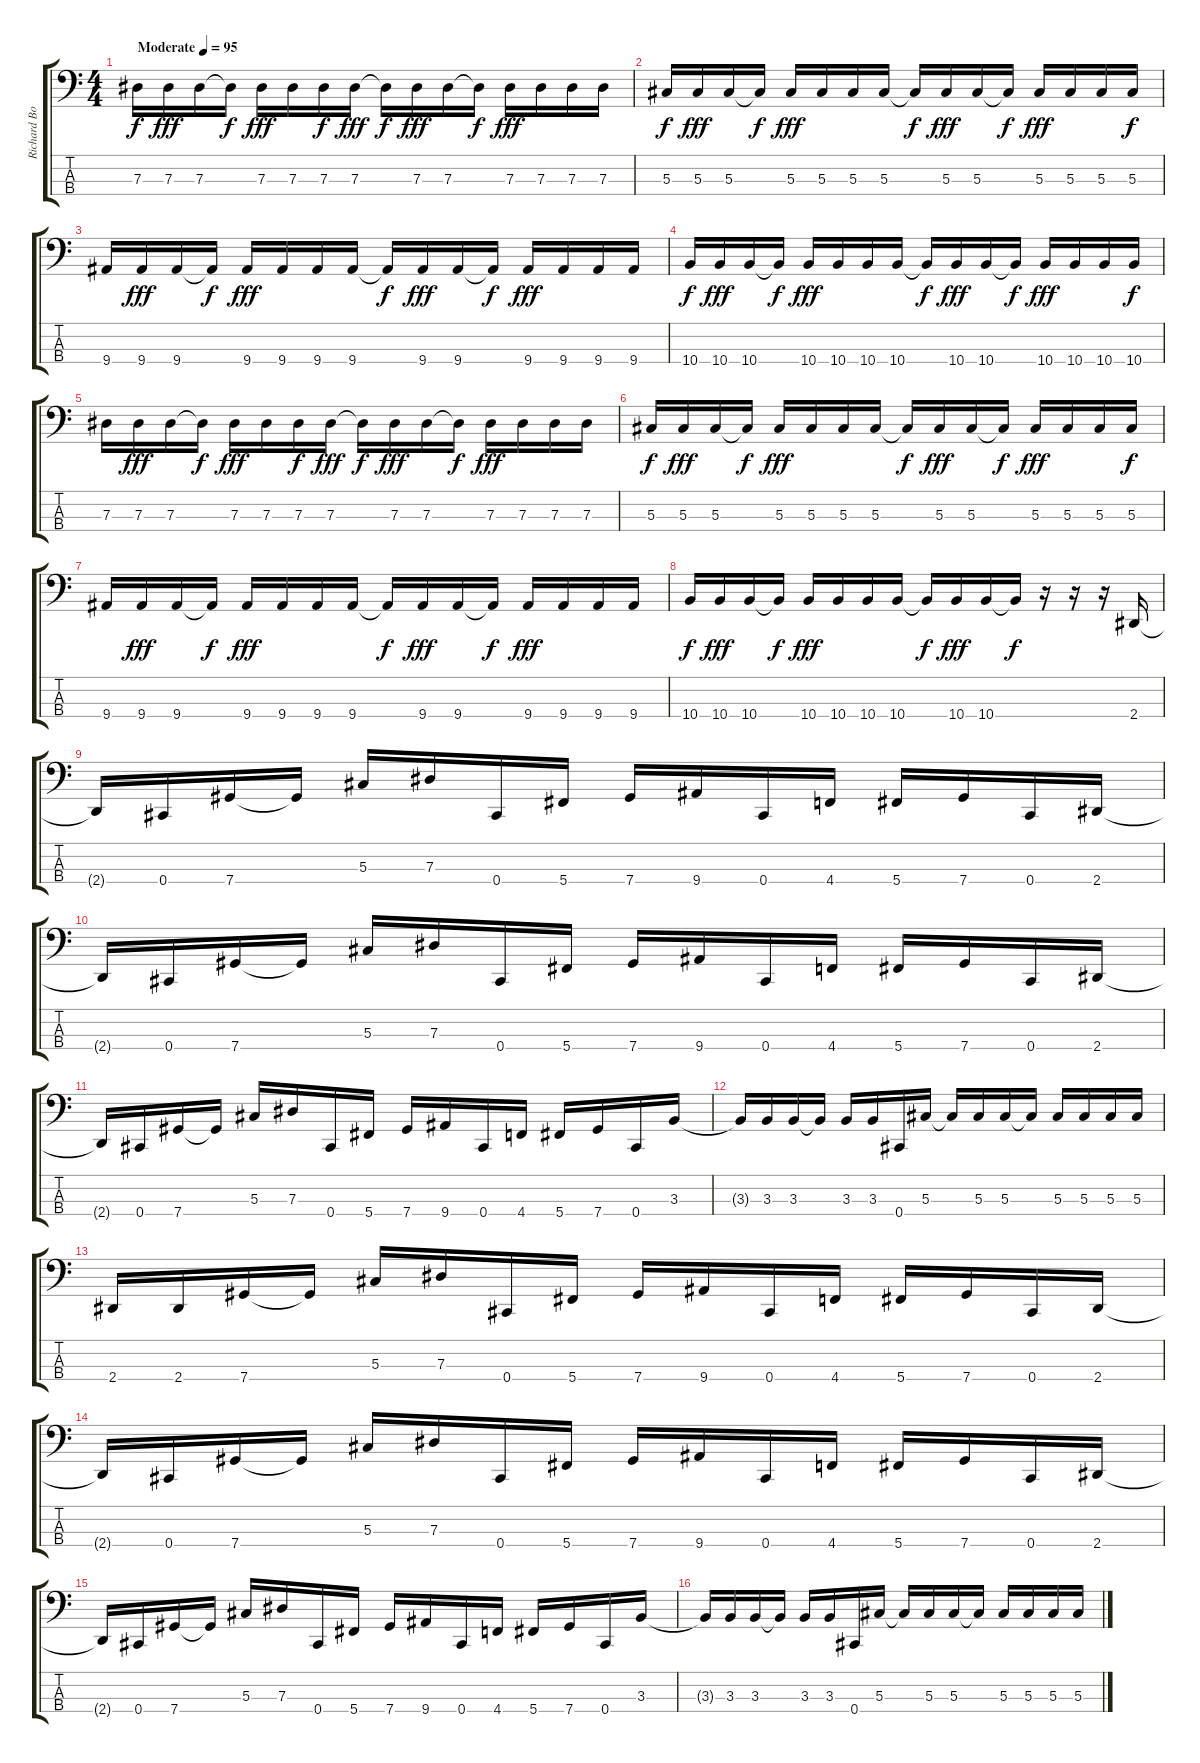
\track ("Richard Boucher" "Richard Bo") {instrument electricbassfinger}
\staff {score tabs}
\tuning (Gb2 Db2 Ab1 Db1) {hide}
\ts (4 4)
\tempo (95 "Moderate")
\clef f4
\ks c
7.3.16{dy f instrument electricbassfinger} 7.3.16{dy fff} 7.3.16 7.3{t}.16{dy f} 7.3.16{dy fff} 7.3.16 7.3.16{dy f} 7.3.16{dy fff} 7.3{t}.16{dy f} 7.3.16{dy fff} 7.3.16 7.3{t}.16{dy f} 7.3.16{dy fff} 7.3.16 7.3.16 7.3.16 |
5.3.16{dy f} 5.3.16{dy fff} 5.3.16 5.3{t}.16{dy f} 5.3.16{dy fff} 5.3.16 5.3.16 5.3.16 5.3{t}.16{dy f} 5.3.16{dy fff} 5.3.16 5.3{t}.16{dy f} 5.3.16{dy fff} 5.3.16 5.3.16 5.3.16{dy f} |
9.4.16 9.4.16{dy fff} 9.4.16 9.4{t}.16{dy f} 9.4.16{dy fff} 9.4.16 9.4.16 9.4.16 9.4{t}.16{dy f} 9.4.16{dy fff} 9.4.16 9.4{t}.16{dy f} 9.4.16{dy fff} 9.4.16 9.4.16 9.4.16 |
10.4.16{dy f} 10.4.16{dy fff} 10.4.16 10.4{t}.16{dy f} 10.4.16{dy fff} 10.4.16 10.4.16 10.4.16 10.4{t}.16{dy f} 10.4.16{dy fff} 10.4.16 10.4{t}.16{dy f} 10.4.16{dy fff} 10.4.16 10.4.16 10.4.16{dy f} |
7.3.16 7.3.16{dy fff} 7.3.16 7.3{t}.16{dy f} 7.3.16{dy fff} 7.3.16 7.3.16{dy f} 7.3.16{dy fff} 7.3{t}.16{dy f} 7.3.16{dy fff} 7.3.16 7.3{t}.16{dy f} 7.3.16{dy fff} 7.3.16 7.3.16 7.3.16 |
5.3.16{dy f} 5.3.16{dy fff} 5.3.16 5.3{t}.16{dy f} 5.3.16{dy fff} 5.3.16 5.3.16 5.3.16 5.3{t}.16{dy f} 5.3.16{dy fff} 5.3.16 5.3{t}.16{dy f} 5.3.16{dy fff} 5.3.16 5.3.16 5.3.16{dy f} |
9.4.16 9.4.16{dy fff} 9.4.16 9.4{t}.16{dy f} 9.4.16{dy fff} 9.4.16 9.4.16 9.4.16 9.4{t}.16{dy f} 9.4.16{dy fff} 9.4.16 9.4{t}.16{dy f} 9.4.16{dy fff} 9.4.16 9.4.16 9.4.16 |
10.4.16{dy f} 10.4.16{dy fff} 10.4.16 10.4{t}.16{dy f} 10.4.16{dy fff} 10.4.16 10.4.16 10.4.16 10.4{t}.16{dy f} 10.4.16{dy fff} 10.4.16 10.4{t}.16{dy f} r.16 r.16 r.16 2.4.16 |
2.4{t}.16 0.4.16 7.4.16 7.4{t}.16 5.3.16 7.3.16 0.4.16 5.4.16 7.4.16 9.4.16 0.4.16 4.4.16 5.4.16 7.4.16 0.4.16 2.4.16 |
2.4{t}.16 0.4.16 7.4.16 7.4{t}.16 5.3.16 7.3.16 0.4.16 5.4.16 7.4.16 9.4.16 0.4.16 4.4.16 5.4.16 7.4.16 0.4.16 2.4.16 |
2.4{t}.16 0.4.16 7.4.16 7.4{t}.16 5.3.16 7.3.16 0.4.16 5.4.16 7.4.16 9.4.16 0.4.16 4.4.16 5.4.16 7.4.16 0.4.16 3.3.16 |
3.3{t}.16 3.3.16 3.3.16 3.3{t}.16 3.3.16 3.3.16 0.4.16 5.3.16 5.3{t}.16 5.3.16 5.3.16 5.3{t}.16 5.3.16 5.3.16 5.3.16 5.3.16 |
2.4.16 2.4.16 7.4.16 7.4{t}.16 5.3.16 7.3.16 0.4.16 5.4.16 7.4.16 9.4.16 0.4.16 4.4.16 5.4.16 7.4.16 0.4.16 2.4.16 |
2.4{t}.16 0.4.16 7.4.16 7.4{t}.16 5.3.16 7.3.16 0.4.16 5.4.16 7.4.16 9.4.16 0.4.16 4.4.16 5.4.16 7.4.16 0.4.16 2.4.16 |
2.4{t}.16 0.4.16 7.4.16 7.4{t}.16 5.3.16 7.3.16 0.4.16 5.4.16 7.4.16 9.4.16 0.4.16 4.4.16 5.4.16 7.4.16 0.4.16 3.3.16 |
3.3{t}.16 3.3.16 3.3.16 3.3{t}.16 3.3.16 3.3.16 0.4.16 5.3.16 5.3{t}.16 5.3.16 5.3.16 5.3{t}.16 5.3.16 5.3.16 5.3.16 5.3.16
